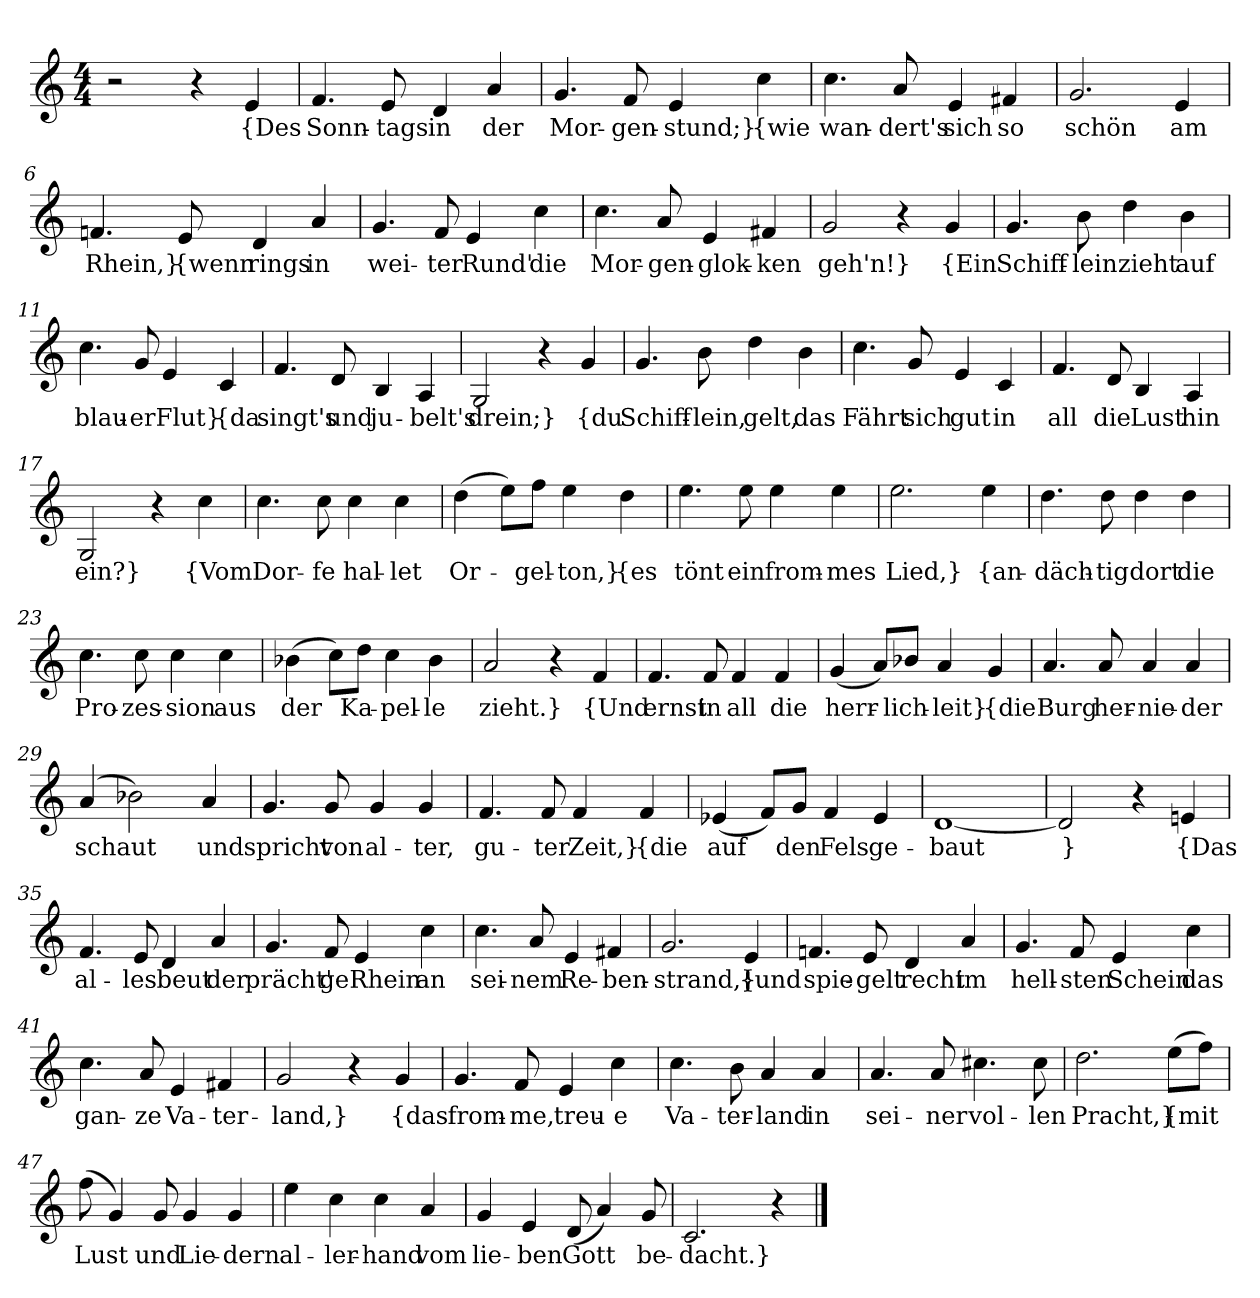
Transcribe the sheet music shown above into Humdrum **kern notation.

**kern	**text
*part1	*part1
*staff1	*staff1
*clefG2	*
*k[]	*
*M4/4	*
=1	=1
2r	.
4r	.
4e	{Des
=2	=2
4.f	Sonn-
8e	-tags
4d	in
4a	der
=3	=3
4.g	Mor-
8f	-gen-
4e	-stund;}
4cc	{wie
=4	=4
4.cc	wan-
8a	-dert's
4e	sich
4f#X	so
=5	=5
2.g	schön
4e	am
=6	=6
4.fn	Rhein,}
8e	{wenn
4d	rings
4a	in
=7	=7
4.g	wei-
8f	-ter
4e	Rund'
4cc	die
=8	=8
4.cc	Mor-
8a	-gen-
4e	-glok-
4f#X	-ken
=9	=9
2g	geh'n!}
4r	.
4g	{Ein
=10	=10
4.g	Schiff-
8b	-lein
4dd	zieht
4b	auf
=11	=11
4.cc	blau-
8g	-er
4e	Flut}
4c	{da
=12	=12
4.f	singt's
8d	und
4B	ju-
4A	-belt's
=13	=13
2G	drein;}
4r	.
4g	{du
=14	=14
4.g	Schiff-
8b	-lein,
4dd	gelt,
4b	das
=15	=15
4.cc	Fährt
8g	sich
4e	gut
4c	in
=16	=16
4.f	all
8d	die
4B	Lust
4A	hin
=17	=17
2G	ein?}
4r	.
4cc	{Vom
=18	=18
4.cc	Dor-
8cc	-fe
4cc	hal-
4cc	-let
=19	=19
(4dd	Or-
8ee\L)	.
8ff\J	-gel-
4ee	-ton,}
4dd	{es
=20	=20
4.ee	tönt
8ee	ein
4ee	from-
4ee	-mes
=21	=21
2.ee	Lied,}
4ee	{an-
=22	=22
4.dd	-däch-
8dd	-tig
4dd	dort
4dd	die
=23	=23
4.cc	Pro-
8cc	-zes-
4cc	-sion
4cc	aus
=24	=24
(4b-X	der
8cc\L)	.
8dd\J	Ka-
4cc	-pel-
4b-	-le
=25	=25
2a	zieht.}
4r	.
4f	{Und
=26	=26
4.f	ernst
8f	in
4f	all
4f	die
=27	=27
(4g	herr-
8a/L)	.
8b-X/J	-lich-
4a	-leit}
4g	{die
=28	=28
4.a	Burg
8a	her-
4a	-nie-
4a	-der
=29	=29
(4a	schaut
2b-X)	.
4a	und
=30	=30
4.g	spricht
8g	von
4g	al-
4g	-ter,
=31	=31
4.f	gu-
8f	-ter
4f	Zeit,}
4f	{die
=32	=32
(4e-X	auf
8f/L)	.
8g/J	den
4f	Fels
4e-	ge-
=33	=33
[1d	baut
=34	=34
2d]	}
4r	.
4en	{Das
=35	=35
4.f	al-
8e	-les
4d	beut
4a	der
=36	=36
4.g	prächt'
8f	-ge
4e	Rhein
4cc	an
=37	=37
4.cc	sei-
8a	-nem
4e	Re-
4f#X	-ben-
=38	=38
2.g	-strand,}
4e	{und
=39	=39
4.fn	spie-
8e	-gelt
4d	recht
4a	im
=40	=40
4.g	hell-
8f	-sten
4e	Schein
4cc	das
=41	=41
4.cc	gan-
8a	-ze
4e	Va-
4f#X	-ter-
=42	=42
2g	-land,}
4r	.
4g	{das
=43	=43
4.g	from-
8f	-me,
4e	treu-
4cc	-e
=44	=44
4.cc	Va-
8b	-ter-
4a	-land
4a	in
=45	=45
4.a	sei-
8a	-ner
4.cc#X	vol-
8cc#	-len
=46	=46
2.dd	Pracht,}
(8ee\L	{mit
8ff\J)	.
=47	=47
(8ff	Lust
4g)	.
8g	und
4g	Lie-
4g	-dern
=48	=48
4ee	al-
4cc	-ler-
4cc	-hand
4a	vom
=49	=49
4g	lie-
4e	-ben
(8d	Gott
4a)	.
8g	be-
=50	=50
2.c	-dacht.}
4r	.
==	==
*-	*-
